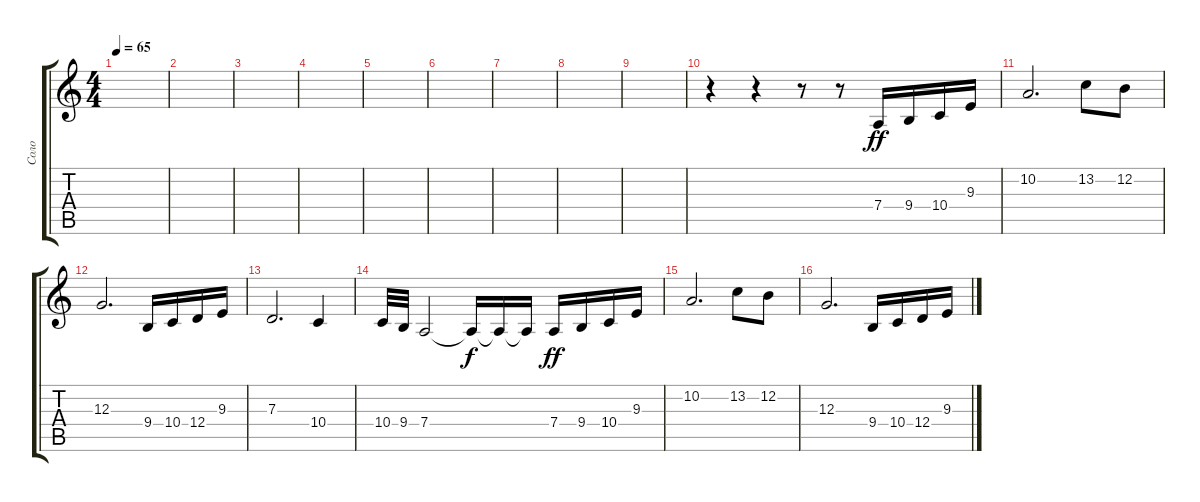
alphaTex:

\track ("Соло" "Соло") {instrument trumpet}
\staff {score tabs}
\tuning (E4 B3 G3 D3 A2 E2) {hide}
\ts (4 4)
\tempo 65
\clef g2
\ks c
|
|
|
|
|
|
|
|
|
r.4 r.4 r.8 r.8 7.4.16{dy ff} 9.4.16 10.4.16 9.3.16 |
10.2.2{d} 13.2.8 12.2.8 |
12.3.2{d} 9.4.16 10.4.16 12.4.16 9.3.16 |
7.3.2{d} 10.4.4 |
10.4.32 9.4.32 7.4.2 7.4{t}.16{dy f} 7.4{t}.16 7.4{t}.16 7.4.16{dy ff} 9.4.16 10.4.16 9.3.16 |
10.2.2{d} 13.2.8 12.2.8 |
12.3.2{d} 9.4.16 10.4.16 12.4.16 9.3.16
